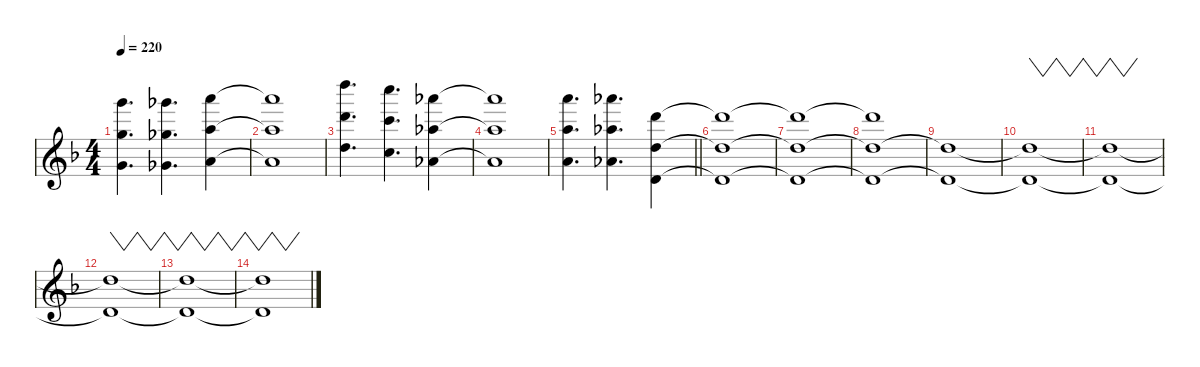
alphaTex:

\hideDynamics
\bracketExtendMode nobrackets
\singleTrackTrackNamePolicy hidden
\multiTrackTrackNamePolicy hidden
\firstSystemTrackNameMode fullname
\firstSystemTrackNameOrientation horizontal
\otherSystemsTrackNameOrientation horizontal
\track ("Keyboards" "S-Gt") {defaultSystemsLayout 8 instrument stringensemble1}
\staff {score}
\tuning (E4 B3 G3 D3 A2 D2)
\displaytranspose 12
\ts (4 4)
\tempo 220
\clef g2
\ks dminor
(15.1{acc forcenatural} 12.3{acc forcenatural} 10.5{acc forcenatural}).4{d dy mf beam Down} (14.1{acc b} 11.3{acc b} 9.5{acc b}).4{d beam Down} (17.1{acc forcenatural} 14.3{acc forcenatural} 12.5{acc forcenatural}).4{beam Down} |
(17.1{t acc forcenatural} 14.3{t acc forcenatural} 12.5{t acc forcenatural}).1{dy f beam Down} |
(22.1{acc forcenatural} 19.3{acc forcenatural} 17.5{acc forcenatural}).4{d dy mf beam Down} (20.1{acc forcenatural} 17.3{acc forcenatural} 15.5{acc forcenatural}).4{d beam Down} (16.1{acc b} 13.3{acc b} 11.5{acc b}).4{beam Down} |
(16.1{t acc b} 13.3{t acc b} 11.5{t acc b}).1{dy f beam Down} |
\barLineRight lightlight
(17.1{acc forcenatural} 14.3{acc forcenatural} 12.5{acc forcenatural}).4{d dy mf beam Down} (16.1{acc b} 13.3{acc b} 11.5{acc b}).4{d beam Down} (10.1{acc forcenatural} 7.3{acc forcenatural} 5.5{acc forcenatural}).4{beam Down} |
(10.1{t acc forcenatural} 7.3{t acc forcenatural} 5.5{t acc forcenatural}).1{dy f beam Down} |
(10.1{t acc forcenatural} 7.3{t acc forcenatural} 5.5{t acc forcenatural}).1{beam Down} |
(10.1{t acc forcenatural} 7.3{t acc forcenatural} 5.5{t acc forcenatural}).1{beam Down} |
(7.3{t acc forcenatural} 5.5{t acc forcenatural}).1{beam Up} |
(7.3{t acc forcenatural} 5.5{t acc forcenatural}).1{vw beam Up} |
(7.3{t acc forcenatural} 5.5{t acc forcenatural}).1{vw beam Up} |
(7.3{t acc forcenatural} 5.5{t acc forcenatural}).1{vw beam Up} |
(7.3{t acc forcenatural} 5.5{t acc forcenatural}).1{vw beam Up} |
(7.3{t acc forcenatural} 5.5{t acc forcenatural}).1{vw beam Up}
